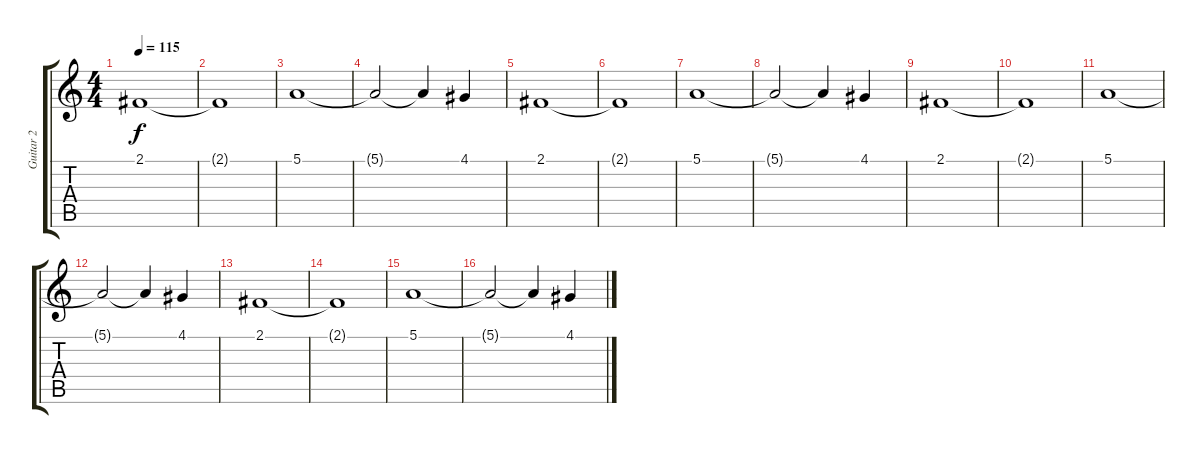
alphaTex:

\track ("Guitar 2" "Guitar 2") {instrument stringensemble1}
\staff {score tabs}
\tuning (E4 B3 G3 D3 A2 E2) {hide}
\ts (4 4)
\tempo 115
\clef g2
\ks c
2.1.1{dy f} |
2.1{t}.1 |
5.1.1 |
5.1{t}.2 5.1{t}.4 4.1.4 |
2.1.1 |
2.1{t}.1 |
5.1.1 |
5.1{t}.2 5.1{t}.4 4.1.4 |
2.1.1 |
2.1{t}.1 |
5.1.1 |
5.1{t}.2 5.1{t}.4 4.1.4 |
2.1.1 |
2.1{t}.1 |
5.1.1 |
5.1{t}.2 5.1{t}.4 4.1.4
